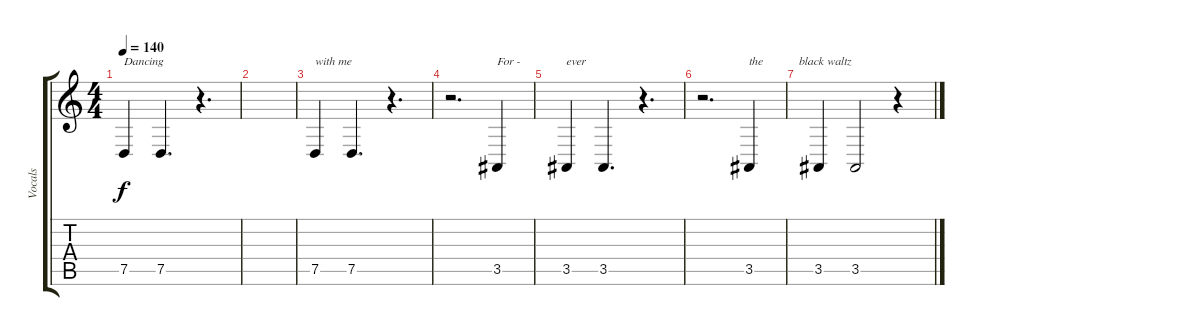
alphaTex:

\track ("Vocals" "Vocals") {instrument lead2sawtooth}
\staff {score tabs}
\tuning (D4 A3 F3 C3 G2 D2) {hide}
\ts (4 4)
\tempo 140
\clef g2
\ks c
7.5.4{txt "Dancing" dy f} 7.5.4{d} r.4{d} |
|
7.5.4{txt "with me"} 7.5.4{d} r.4{d} |
r.2{d} 3.5.4{txt "For -"} |
3.5.4{txt "ever"} 3.5.4{d} r.4{d} |
r.2{d} 3.5.4{txt "the            black waltz"} |
3.5.4 3.5.2 r.4
